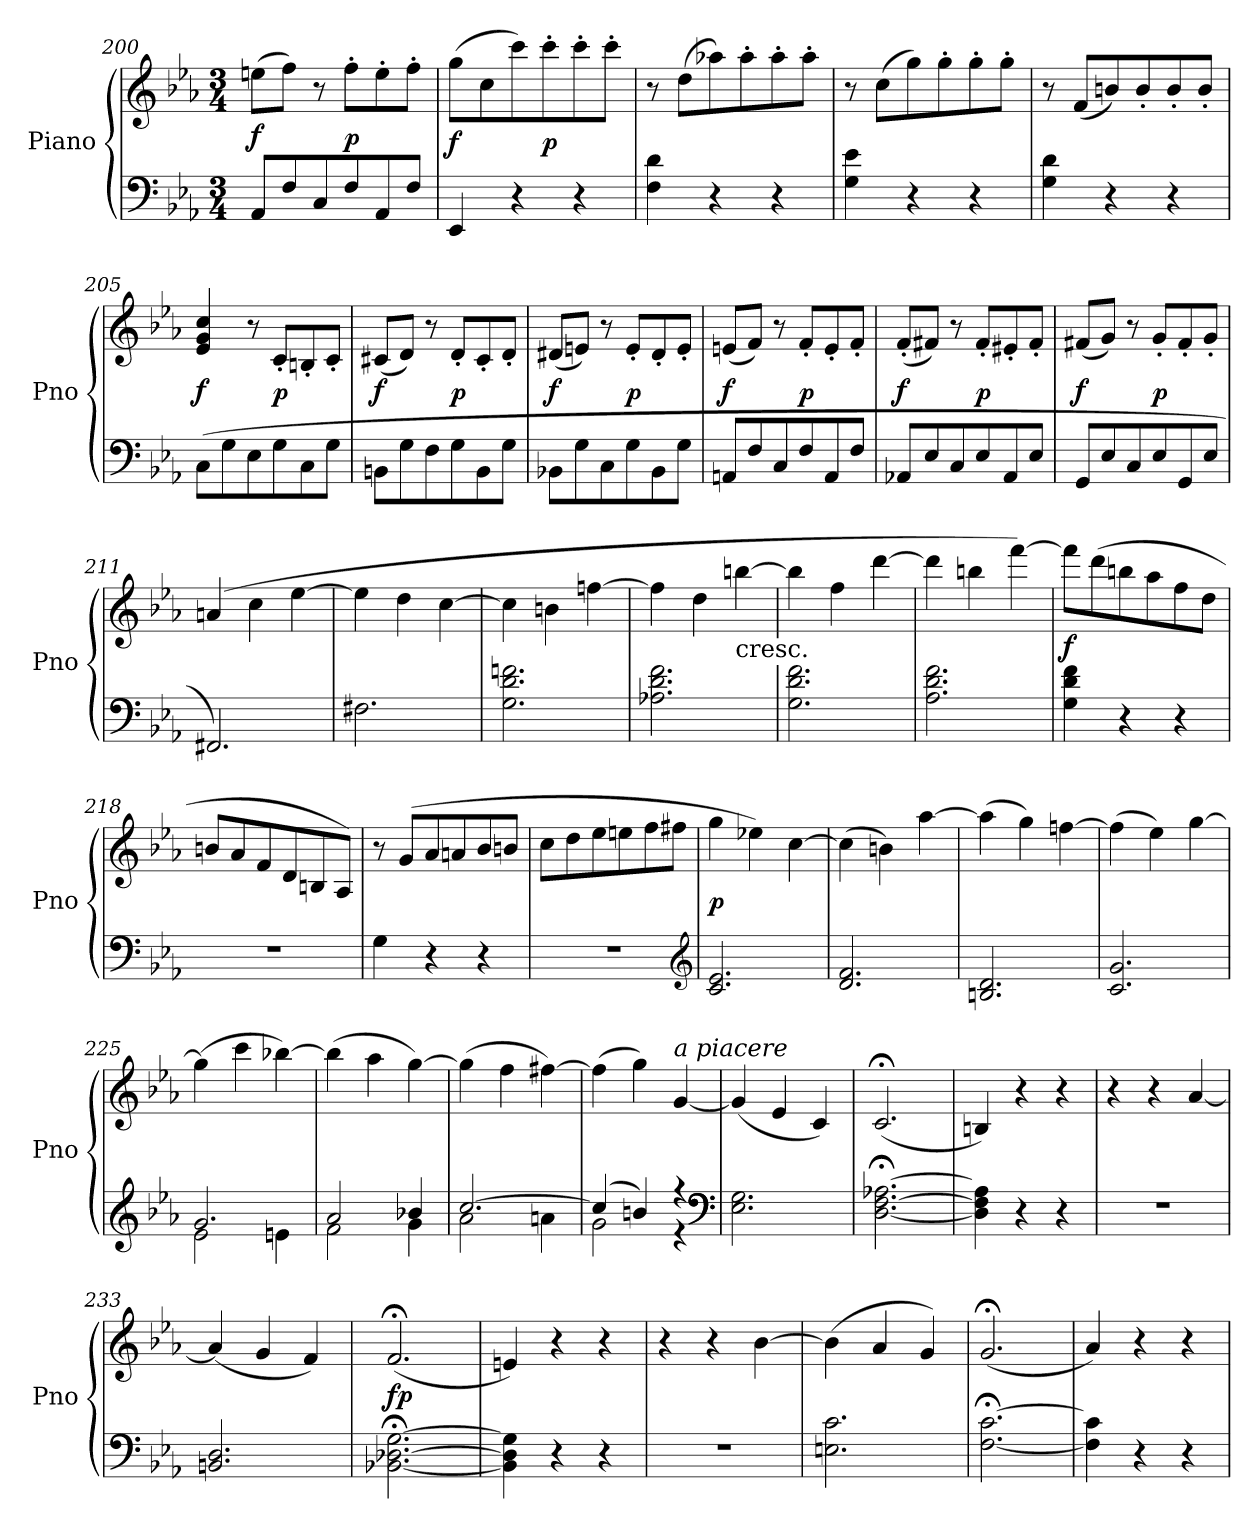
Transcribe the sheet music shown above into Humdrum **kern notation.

**kern	**kern	**dynam
*part1	*part1	*part1
*staff2	*staff1	*staff1/2
*I"Piano	*	*
*I'Pno	*	*
*clefF4	*clefG2	*
*k[b-e-a-]	*k[b-e-a-]	*
*c:	*c:	*
*M3/4	*M3/4	*
=200	=200	=200
8AA-L	(8eenL	f
8F	8ffJ)	.
8C	8r	.
8F	8ff'L	p
8AA-	8ee'	.
8FJ	8ff'J	.
=201	=201	=201
4EE-	(8ggL	f
.	8cc	.
4r	8ccc)	.
.	8ccc'	p
4r	8ccc'	.
.	8ccc'J	.
=202	=202	=202
4F 4d	8r	.
.	(8ddL	.
4r	8aa-X)	.
.	8aa-'	.
4r	8aa-'	.
.	8aa-'J	.
=203	=203	=203
4G 4e-	8r	.
.	(8ccL	.
4r	8gg)	.
.	8gg'	.
4r	8gg'	.
.	8gg'J	.
=204	=204	=204
4G 4d	8r	.
.	(8fL	.
4r	8bn)	.
.	8b'	.
4r	8b'	.
.	8b'J	.
=205	=205	=205
(8CL	4e- 4g 4cc	f
8G	.	.
8E-	8r	.
8G	8c'L	p
8C	8Bn'	.
8GJ	8c'J	.
=206	=206	=206
8BBnL	(8c#XL	f
8G	8dJ)	.
8F	8r	.
8G	8d'L	p
8BB	8c#'	.
8GJ	8d'J	.
=207	=207	=207
8BB-XL	(8d#XL	f
8G	8enJ)	.
8C	8r	.
8G	8e'L	p
8BB-	8d#'	.
8GJ	8e'J	.
=208	=208	=208
8AAnL	(8enL	f
8F	8fJ)	.
8C	8r	.
8F	8f'L	p
8AA	8e'	.
8FJ	8f'J	.
=209	=209	=209
8AA-XL	(8f'L	f
8E-	8f#XJ)	.
8C	8r	.
8E-	8f#'L	p
8AA-	8e#X'	.
8E-J	8f#'J	.
=210	=210	=210
8GGL	(8f#XL	f
8E-	8gJ)	.
8C	8r	.
8E-	8g'L	p
8GG	8f#'	.
8E-J	8g'J	.
=211	=211	=211
2.FF#X)	(4an	.
.	4cc	.
.	[4ee-	.
=212	=212	=212
2.F#X	4ee-]	.
.	4dd	.
.	[4cc	.
=213	=213	=213
2.G 2.d 2.fn	4cc]	.
.	4bn	.
.	[4ffn	.
=214	=214	=214
2.A-X 2.d 2.f	4ff]	.
.	4dd	.
!	!LO:TX:c:t=cresc.	!
.	[4bbn	.
=215	=215	=215
2.G 2.d 2.f	4bb]	.
.	4ff	.
.	[4ddd	.
=216	=216	=216
2.A- 2.d 2.f	4ddd]	.
.	4bbn	.
.	[4fff)	.
=217	=217	=217
4G 4d 4f	8fffL]	f
.	(8ddd	.
4r	8bbn	.
.	8aa-	.
4r	8ff	.
.	8ddJ	.
=218	=218	=218
2.r	8bnL	.
.	8a-	.
.	8f	.
.	8d	.
.	8Bn	.
.	8A-J)	.
=219	=219	=219
4G	8r	.
.	(8gL	.
4r	8a-	.
.	8an	.
4r	8b-	.
.	8bnJ	.
=220	=220	=220
2.r	8ccL	.
.	8dd	.
.	8ee-	.
.	8een	.
.	8ff	.
.	8ff#XJ	.
*clefG2	*	*
=221	=221	=221
2.c 2.e-	4gg	p
.	4ee-X)	.
.	[4cc	.
=222	=222	=222
2.d 2.f	(4cc]	.
.	4bn)	.
.	[4aa-	.
=223	=223	=223
2.Bn 2.d	(4aa-]	.
.	4gg)	.
.	[4ffn	.
=224	=224	=224
2.c 2.g	(4ff]	.
.	4ee-)	.
.	[4gg	.
=225	=225	=225
*^	*	*
2.g	2e-	(4gg]	.
.	.	4ccc	.
.	4en	[4bb-X)	.
=226	=226	=226	=226
2a-	2f	(4bb-]	.
.	.	4aa-	.
4b-X	4g	[4gg)	.
=227	=227	=227	=227
[2.cc	2a-	(4gg]	.
.	.	4ff	.
.	4an	[4ff#X)	.
=228	=228	=228	=228
(4cc]	2g	(4ff#]	.
4bn)	.	4gg)	.
!	!	!LO:TX:a:i:t=a piacere	!
4r	4r	[4g	.
*v	*v	*	*
*clefF4	*	*
=229	=229	=229
2.E- 2.G	(4g]	.
.	4e-	.
.	4c)	.
=230	=230	=230
[2.D;< [2.F;< [2.A-X;<	(2.c;<	.
=231	=231	=231
4D] 4F] 4A-]	4Bn)	.
4r	4r	.
4r	4r	.
=232	=232	=232
2.r	4r	.
.	4r	.
.	[4a-	.
=233	=233	=233
2.BBn 2.D	(4a-]	.
.	4g	.
.	4f)	.
=234	=234	=234
[2.BB-X;< [2.D-X;< [2.G;<	(2.f;<	fp
=235	=235	=235
4BB-] 4D-] 4G]	4en)	.
4r	4r	.
4r	4r	.
=236	=236	=236
2.r	4r	.
.	4r	.
.	[4b-	.
=237	=237	=237
2.En 2.c	(4b-]	.
.	4a-	.
.	4g)	.
=238	=238	=238
[2.F;< [2.c;<	(2.g;<	.
=239	=239	=239
4F] 4c]	4a-)	.
4r	4r	.
4r	4r	.
=	=	=
*-	*-	*-
